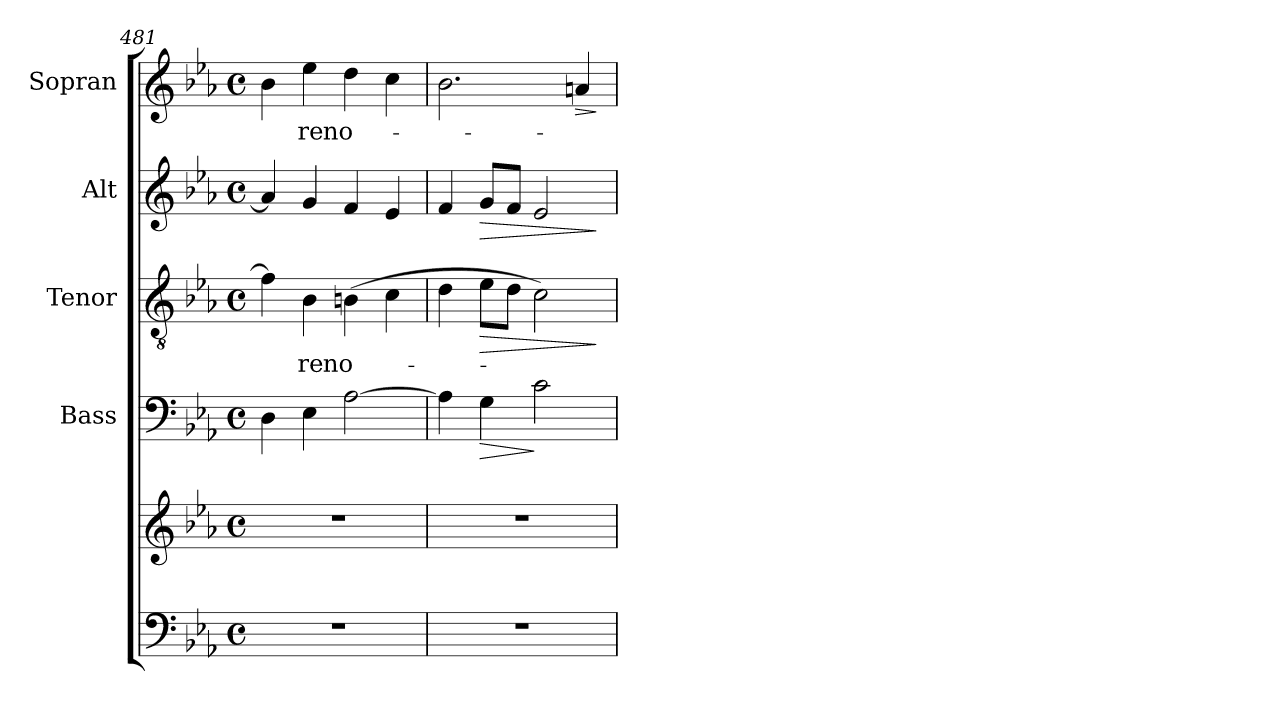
**kern	**kern	**kern	**dynam	**kern	**text	**dynam	**kern	**dynam	**kern	**text	**dynam
*part5	*part5	*part4	*part4	*part3	*part3	*part3	*part2	*part2	*part1	*part1	*part1
*staff6	*staff5	*staff4	*staff4	*staff3	*staff3	*staff3	*staff2	*staff2	*staff1	*staff1	*staff1
*	*	*I"Bass	*	*I"Tenor	*	*	*I"Alt	*	*I"Sopran	*	*
*	*	*I'B.	*	*I'T.	*	*	*I'A.	*	*I'S.	*	*
*clefF4	*clefG2	*clefF4	*	*clefGv2	*	*	*clefG2	*	*clefG2	*	*
*k[b-e-a-]	*k[b-e-a-]	*k[b-e-a-]	*	*k[b-e-a-]	*	*	*k[b-e-a-]	*	*k[b-e-a-]	*	*
*E-:	*E-:	*E-:	*	*E-:	*	*	*E-:	*	*E-:	*	*
*M4/4	*M4/4	*M4/4	*	*M4/4	*	*	*M4/4	*	*M4/4	*	*
*met(c)	*met(c)	*met(c)	*	*met(c)	*	*	*met(c)	*	*met(c)	*	*
=481	=481	=481	=481	=481	=481	=481	=481	=481	=481	=481	=481
1r	1r	4D\	.	4f\]	.	.	4a-/]	.	4b-\	.	.
!	!	!	!	!	!LO:LY:b	!	!	!	!	!LO:LY:b	!
.	.	4E-\	.	4B-\	-re	.	4g/	.	4ee-\	-re	.
!	!	!	!	!	!LO:LY:b	!	!	!	!	!LO:LY:b	!
.	.	[2A-\	.	(>4Bn\	no-	.	4f/	.	4dd\	no-	.
.	.	.	.	4c\	.	.	4e-/	.	4cc\	.	.
=482	=482	=482	=482	=482	=482	=482	=482	=482	=482	=482	=482
1r	1r	4A-\]	.	4d\	.	.	4f/	.	2.b-\	.	.
!	!	!	!LO:HP:b	!	!	!LO:HP:b	!	!LO:HP:b	!	!	!
.	.	4G\	>	8e-\L	.	>	8g/L	>	.	.	.
.	.	.	.	8d\J	.	.	8f/J	.	.	.	.
.	.	2c\	]	2c\)	.	.	2e-/	.	.	.	.
!	!	!	!	!	!	!	!	!	!	!	!LO:HP:b
.	.	.	.	.	.	.	.	.	4an/	.	>
.	.	.	.	.	.	]	.	]	.	.	]
=	=	=	=	=	=	=	=	=	=	=	=
*-	*-	*-	*-	*-	*-	*-	*-	*-	*-	*-	*-
